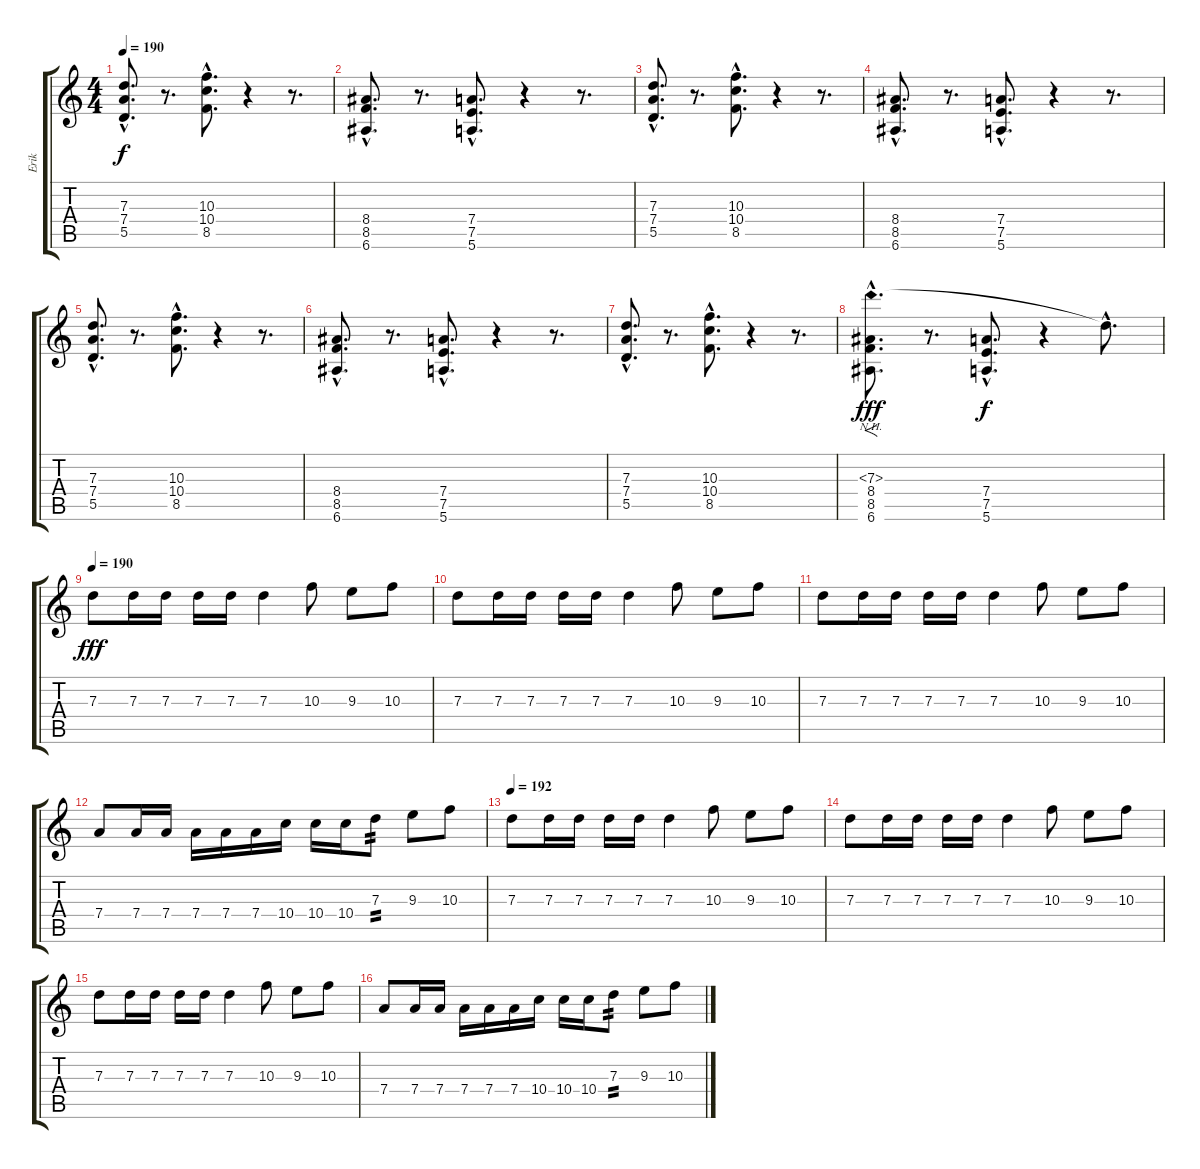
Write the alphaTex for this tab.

\track ("Erik" "Erik") {instrument distortionguitar}
\staff {score tabs}
\tuning (E4 B3 G3 D3 A2 E2) {hide}
\ts (4 4)
\tempo 190
\tempo 170
\tempo 190
\clef g2
\ks c
(7.3{hac} 7.4{hac} 5.5{hac}).8{d dy f instrument distortionguitar} r.8{d} (10.3{hac} 10.4{hac} 8.5{hac}).8{d} r.4 r.8{d} |
(8.4{hac} 8.5{hac} 6.6{hac}).8{d} r.8{d} (7.4{hac} 7.5{hac} 5.6{hac}).8{d} r.4 r.8{d} |
(7.3{hac} 7.4{hac} 5.5{hac}).8{d} r.8{d} (10.3{hac} 10.4{hac} 8.5{hac}).8{d} r.4 r.8{d} |
(8.4{hac} 8.5{hac} 6.6{hac}).8{d} r.8{d} (7.4{hac} 7.5{hac} 5.6{hac}).8{d} r.4 r.8{d} |
(7.3{hac} 7.4{hac} 5.5{hac}).8{d} r.8{d} (10.3{hac} 10.4{hac} 8.5{hac}).8{d} r.4 r.8{d} |
(8.4{hac} 8.5{hac} 6.6{hac}).8{d} r.8{d} (7.4{hac} 7.5{hac} 5.6{hac}).8{d} r.4 r.8{d} |
(7.3{hac} 7.4{hac} 5.5{hac}).8{d} r.8{d} (10.3{hac} 10.4{hac} 8.5{hac}).8{d} r.4 r.8{d} |
(7.3{nh hac} 8.4{hac} 8.5{hac} 6.6{hac}).8{f d dy fff} r.8{d} (7.4{hac} 7.5{hac} 5.6{hac}).8{d dy f} r.4 7.3{hac t}.8{d} |
\tempo 190
7.3.8{dy fff} 7.3.16 7.3.16 7.3.16 7.3.16 7.3.4 10.3.8 9.3.8 10.3.8 |
7.3.8 7.3.16 7.3.16 7.3.16 7.3.16 7.3.4 10.3.8 9.3.8 10.3.8 |
7.3.8 7.3.16 7.3.16 7.3.16 7.3.16 7.3.4 10.3.8 9.3.8 10.3.8 |
7.4.8 7.4.16 7.4.16 7.4.16 7.4.16 7.4.16 10.4.16 10.4.16 10.4.16 7.3.8{tp 2} 9.3.8 10.3.8 |
\tempo 192
7.3.8 7.3.16 7.3.16 7.3.16 7.3.16 7.3.4 10.3.8 9.3.8 10.3.8 |
7.3.8 7.3.16 7.3.16 7.3.16 7.3.16 7.3.4 10.3.8 9.3.8 10.3.8 |
7.3.8 7.3.16 7.3.16 7.3.16 7.3.16 7.3.4 10.3.8 9.3.8 10.3.8 |
7.4.8 7.4.16 7.4.16 7.4.16 7.4.16 7.4.16 10.4.16 10.4.16 10.4.16 7.3.8{tp 2} 9.3.8 10.3.8
